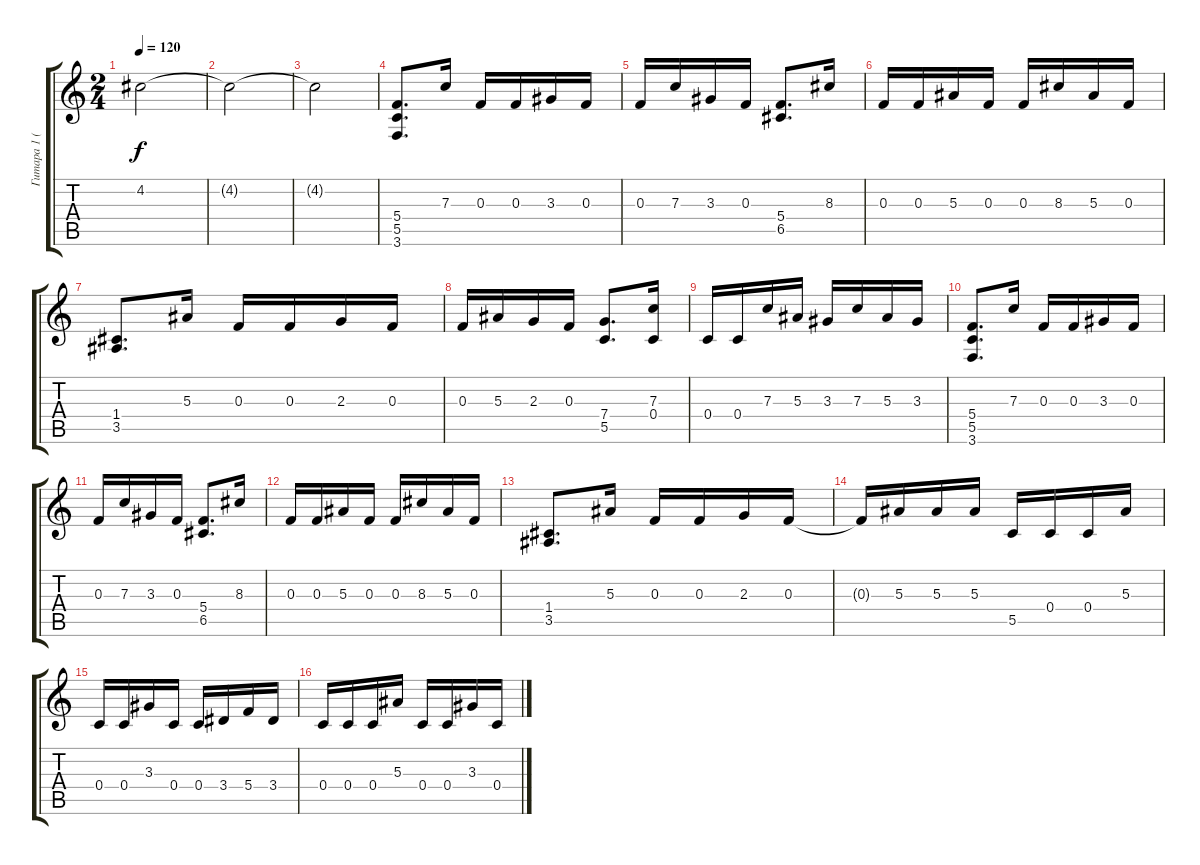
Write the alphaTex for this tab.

\track ("Гитара 1 (2)" "Гитара 1 (") {instrument distortionguitar}
\staff {score tabs}
\tuning (D4 A3 F3 C3 G2 D2) {hide}
\ts (2 4)
\tempo 120
\clef g2
\ks c
4.2.2{dy f} |
4.2{t}.2 |
4.2{t}.2 |
(5.4 5.5 3.6).8{d} 7.3.16 0.3.16 0.3.16 3.3.16 0.3.16 |
0.3.16 7.3.16 3.3.16 0.3.16 (5.4 6.5).8{d} 8.3.16 |
0.3.16 0.3.16 5.3.16 0.3.16 0.3.16 8.3.16 5.3.16 0.3.16 |
(1.4 3.5).8{d} 5.3.16 0.3.16 0.3.16 2.3.16 0.3.16 |
0.3.16 5.3.16 2.3.16 0.3.16 (7.4 5.5).8{d} (7.3 0.4).16 |
0.4.16 0.4.16 7.3.16 5.3.16 3.3.16 7.3.16 5.3.16 3.3.16 |
(5.4 5.5 3.6).8{d} 7.3.16 0.3.16 0.3.16 3.3.16 0.3.16 |
0.3.16 7.3.16 3.3.16 0.3.16 (5.4 6.5).8{d} 8.3.16 |
0.3.16 0.3.16 5.3.16 0.3.16 0.3.16 8.3.16 5.3.16 0.3.16 |
(1.4 3.5).8{d} 5.3.16 0.3.16 0.3.16 2.3.16 0.3.16 |
0.3{t}.16{volume 16} 5.3.16 5.3.16 5.3.16 5.5.16 0.4.16 0.4.16 5.3.16 |
0.4.16 0.4.16 3.3.16 0.4.16 0.4.16 3.4.16 5.4.16 3.4.16 |
0.4.16 0.4.16 0.4.16 5.3.16 0.4.16 0.4.16 3.3.16 0.4.16
